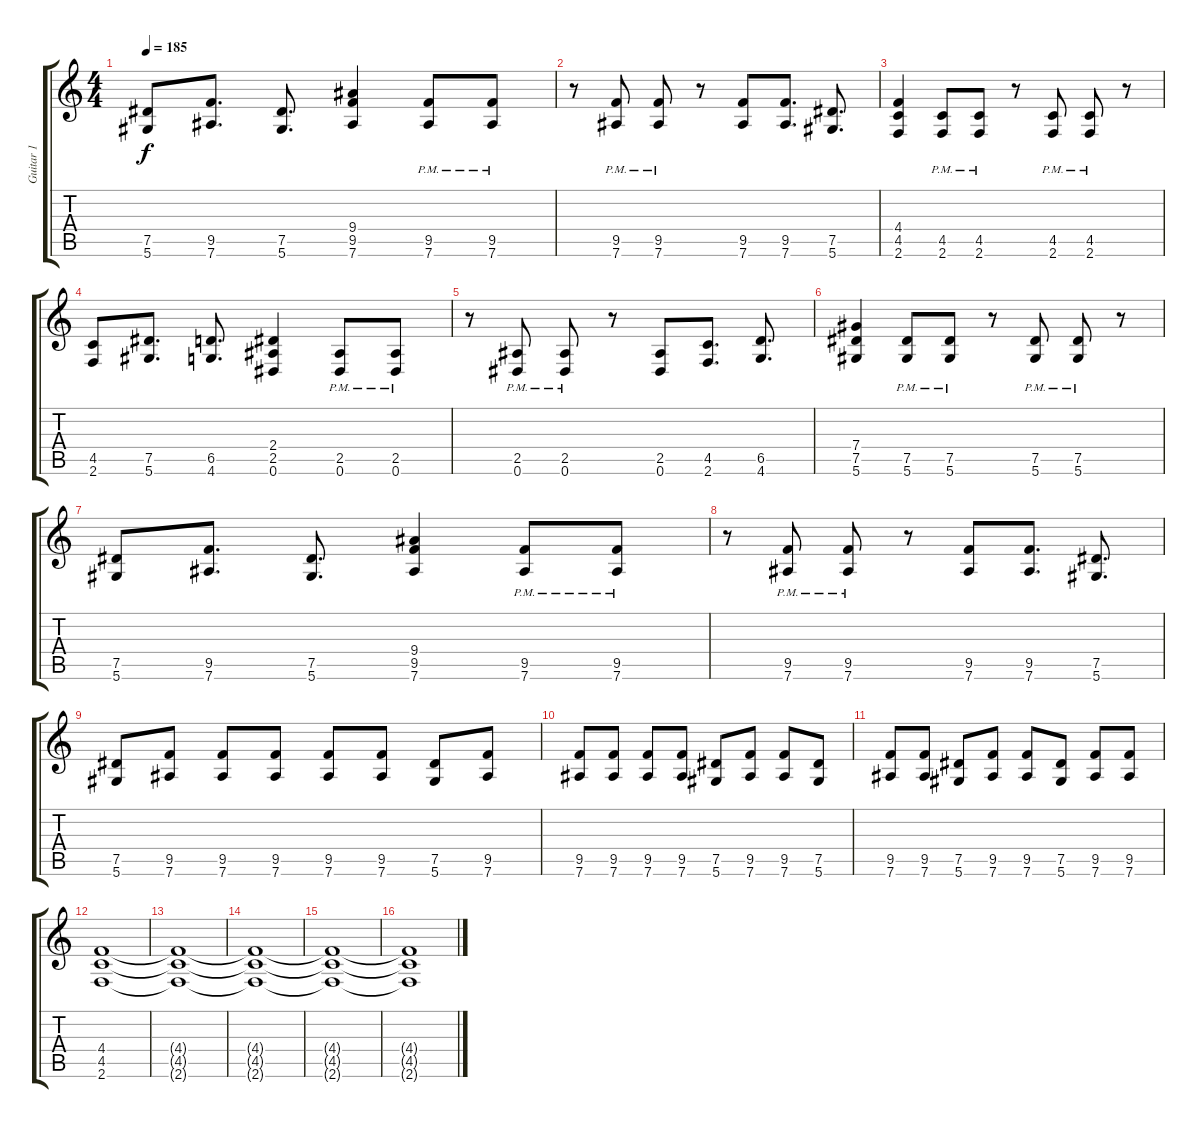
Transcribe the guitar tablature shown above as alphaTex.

\track ("Guitar 1" "Guitar 1") {instrument distortionguitar}
\staff {score tabs}
\tuning (Eb4 Bb3 Gb3 Db3 Ab2 Eb2) {hide}
\ts (4 4)
\tempo 185
\clef g2
\ks c
(7.5 5.6).8{dy f} (9.5 7.6).8{d} (7.5 5.6).8{d} (9.4 9.5 7.6).4 (9.5 7.6{pm}).8 (9.5 7.6{pm}).8 |
r.8 (9.5 7.6{pm}).8 (9.5 7.6{pm}).8 r.8 (9.5 7.6).8 (9.5 7.6).8{d} (7.5 5.6).8{d} |
(4.4 4.5 2.6).4 (4.5 2.6{pm}).8 (4.5 2.6{pm}).8 r.8 (4.5 2.6{pm}).8 (4.5 2.6{pm}).8 r.8 |
(4.5 2.6).8 (7.5 5.6).8{d} (6.5 4.6).8{d} (2.4 2.5 0.6).4 (2.5 0.6{pm}).8 (2.5 0.6{pm}).8 |
r.8 (2.5 0.6{pm}).8 (2.5 0.6{pm}).8 r.8 (2.5 0.6).8 (4.5 2.6).8{d} (6.5 4.6).8{d} |
(7.4 7.5 5.6).4 (7.5 5.6{pm}).8 (7.5 5.6{pm}).8 r.8 (7.5 5.6{pm}).8 (7.5 5.6{pm}).8 r.8 |
(7.5 5.6).8 (9.5 7.6).8{d} (7.5 5.6).8{d} (9.4 9.5 7.6).4 (9.5 7.6{pm}).8 (9.5 7.6{pm}).8 |
r.8 (9.5 7.6{pm}).8 (9.5 7.6{pm}).8 r.8 (9.5 7.6).8 (9.5 7.6).8{d} (7.5 5.6).8{d} |
(7.5 5.6).8 (9.5 7.6).8 (9.5 7.6).8 (9.5 7.6).8 (9.5 7.6).8 (9.5 7.6).8 (7.5 5.6).8 (9.5 7.6).8 |
(9.5 7.6).8 (9.5 7.6).8 (9.5 7.6).8 (9.5 7.6).8 (7.5 5.6).8 (9.5 7.6).8 (9.5 7.6).8 (7.5 5.6).8 |
(9.5 7.6).8 (9.5 7.6).8 (7.5 5.6).8 (9.5 7.6).8 (9.5 7.6).8 (7.5 5.6).8 (9.5 7.6).8 (9.5 7.6).8 |
(4.4 4.5 2.6).1 |
(4.4{t} 4.5{t} 2.6{t}).1 |
(4.4{t} 4.5{t} 2.6{t}).1 |
(4.4{t} 4.5{t} 2.6{t}).1 |
(4.4{t} 4.5{t} 2.6{t}).1
